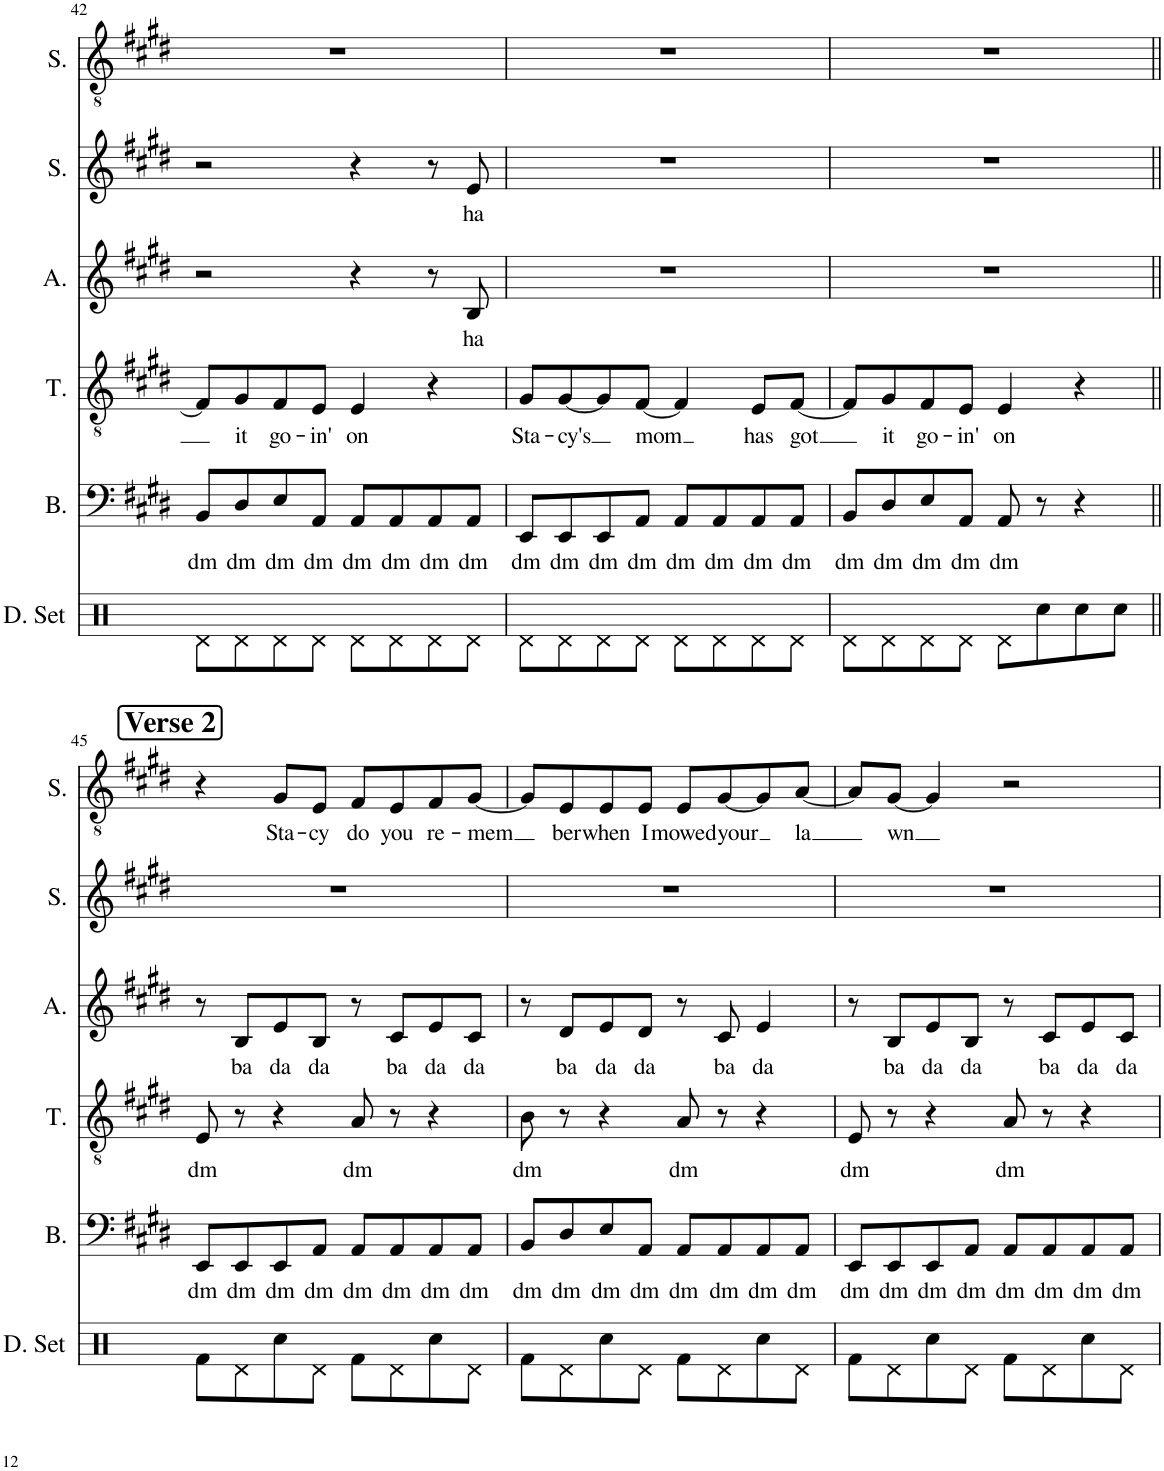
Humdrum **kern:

**kern	**kern	**text	**kern	**text	**kern	**text	**kern	**text	**kern	**text
*part6	*part5	*part5	*part4	*part4	*part3	*part3	*part2	*part2	*part1	*part1
*staff6	*staff5	*staff5	*staff4	*staff4	*staff3	*staff3	*staff2	*staff2	*staff1	*staff1
*I"Drumset	*I"Bass	*	*I"Tenor	*	*I"Alto	*	*I"Soprano	*	*I"Solo	*
*I'D. Set	*I'B.	*	*I'T.	*	*I'A.	*	*I'S.	*	*I'S.	*
!!LO:PB:g=z
*clefX	*clefF4	*	*clefGv2	*	*clefG2	*	*clefG2	*	*clefGv2	*
*k[]	*k[f#c#g#d#]	*	*k[f#c#g#d#]	*	*k[f#c#g#d#]	*	*k[f#c#g#d#]	*	*k[f#c#g#d#]	*
*M4/4	*M4/4	*	*M4/4	*	*M4/4	*	*M4/4	*	*M4/4	*
=42	=42	=42	=42	=42	=42	=42	=42	=42	=42	=42
!	!	!LO:LY:b	!	!	!	!	!	!	!	!
8Rd\L	8BB/L	dm	8F#/L]	.	2r	.	2r	.	1r	.
!	!	!LO:LY:b	!	!LO:LY:b	!	!	!	!	!	!
8Rd\	8D#/	dm	8G#/	it	.	.	.	.	.	.
!	!	!LO:LY:b	!	!LO:LY:b	!	!	!	!	!	!
8Rd\	8E/	dm	8F#/	go-	.	.	.	.	.	.
!	!	!LO:LY:b	!	!LO:LY:b	!	!	!	!	!	!
8Rd\J	8AA/J	dm	8E/J	-in'	.	.	.	.	.	.
!	!	!LO:LY:b	!	!LO:LY:b	!	!	!	!	!	!
8Rd\L	8AA/L	dm	4E/	on	4r	.	4r	.	.	.
!	!	!LO:LY:b	!	!	!	!	!	!	!	!
8Rd\	8AA/	dm	.	.	.	.	.	.	.	.
!	!	!LO:LY:b	!	!	!	!	!	!	!	!
8Rd\	8AA/	dm	4r	.	8r	.	8r	.	.	.
!	!	!LO:LY:b	!	!	!	!LO:LY:b	!	!LO:LY:b	!	!
8Rd\J	8AA/J	dm	.	.	8B/	ha	8e/	ha	.	.
=43	=43	=43	=43	=43	=43	=43	=43	=43	=43	=43
!	!	!LO:LY:b	!	!LO:LY:b	!	!	!	!	!	!
8Rd\L	8EE/L	dm	8G#/L	Sta-	1r	.	1r	.	1r	.
!	!	!LO:LY:b	!	!LO:LY:b	!	!	!	!	!	!
8Rd\	8EE/	dm	[8G#/	-cy's	.	.	.	.	.	.
!	!	!LO:LY:b	!	!	!	!	!	!	!	!
8Rd\	8EE/	dm	8G#/]	.	.	.	.	.	.	.
!	!	!LO:LY:b	!	!LO:LY:b	!	!	!	!	!	!
8Rd\J	8AA/J	dm	[8F#/J	mom	.	.	.	.	.	.
!	!	!LO:LY:b	!	!	!	!	!	!	!	!
8Rd\L	8AA/L	dm	4F#/]	.	.	.	.	.	.	.
!	!	!LO:LY:b	!	!	!	!	!	!	!	!
8Rd\	8AA/	dm	.	.	.	.	.	.	.	.
!	!	!LO:LY:b	!	!LO:LY:b	!	!	!	!	!	!
8Rd\	8AA/	dm	8E/L	has	.	.	.	.	.	.
!	!	!LO:LY:b	!	!LO:LY:b	!	!	!	!	!	!
8Rd\J	8AA/J	dm	[8F#/J	got	.	.	.	.	.	.
=44	=44	=44	=44	=44	=44	=44	=44	=44	=44	=44
!	!	!LO:LY:b	!	!	!	!	!	!	!	!
8Rd\L	8BB/L	dm	8F#/L]	.	1r	.	1r	.	1r	.
!	!	!LO:LY:b	!	!LO:LY:b	!	!	!	!	!	!
8Rd\	8D#/	dm	8G#/	it	.	.	.	.	.	.
!	!	!LO:LY:b	!	!LO:LY:b	!	!	!	!	!	!
8Rd\	8E/	dm	8F#/	go-	.	.	.	.	.	.
!	!	!LO:LY:b	!	!LO:LY:b	!	!	!	!	!	!
8Rd\J	8AA/J	dm	8E/J	-in'	.	.	.	.	.	.
!	!	!LO:LY:b	!	!LO:LY:b	!	!	!	!	!	!
8Rd\L	8AA/	dm	4E/	on	.	.	.	.	.	.
8Rcc\	8r	.	.	.	.	.	.	.	.	.
8Rcc\	4r	.	4r	.	.	.	.	.	.	.
8Rcc\J	.	.	.	.	.	.	.	.	.	.
!!LO:LB:g=z
!!LO:REH:place=s1:a:B:cj:fs=14:t=Verse 2
=45||	=45||	=45||	=45||	=45||	=45||	=45||	=45||	=45||	=45||	=45||
!	!	!LO:LY:b	!	!LO:LY:b	!	!	!	!	!	!
8Rf\L	8EE/L	dm	8E/	dm	8r	.	1r	.	4r	.
!	!	!LO:LY:b	!	!	!	!LO:LY:b	!	!	!	!
8Rd\	8EE/	dm	8r	.	8B/L	ba	.	.	.	.
!	!	!LO:LY:b	!	!	!	!LO:LY:b	!	!	!	!LO:LY:b
8Rcc\	8EE/	dm	4r	.	8e/	da	.	.	8G#/L	Sta-
!	!	!LO:LY:b	!	!	!	!LO:LY:b	!	!	!	!LO:LY:b
8Rd\J	8AA/J	dm	.	.	8B/J	da	.	.	8E/J	-cy
!	!	!LO:LY:b	!	!LO:LY:b	!	!	!	!	!	!LO:LY:b
8Rf\L	8AA/L	dm	8A/	dm	8r	.	.	.	8F#/L	do
!	!	!LO:LY:b	!	!	!	!LO:LY:b	!	!	!	!LO:LY:b
8Rd\	8AA/	dm	8r	.	8c#/L	ba	.	.	8E/	you
!	!	!LO:LY:b	!	!	!	!LO:LY:b	!	!	!	!LO:LY:b
8Rcc\	8AA/	dm	4r	.	8e/	da	.	.	8F#/	re-
!	!	!LO:LY:b	!	!	!	!LO:LY:b	!	!	!	!LO:LY:b
8Rd\J	8AA/J	dm	.	.	8c#/J	da	.	.	[8G#/J	-mem
=46	=46	=46	=46	=46	=46	=46	=46	=46	=46	=46
!	!	!LO:LY:b	!	!LO:LY:b	!	!	!	!	!	!
8Rf\L	8BB/L	dm	8B\	dm	8r	.	1r	.	8G#/L]	.
!	!	!LO:LY:b	!	!	!	!LO:LY:b	!	!	!	!LO:LY:b
8Rd\	8D#/	dm	8r	.	8d#/L	ba	.	.	8E/	ber
!	!	!LO:LY:b	!	!	!	!LO:LY:b	!	!	!	!LO:LY:b
8Rcc\	8E/	dm	4r	.	8e/	da	.	.	8E/	when
!	!	!LO:LY:b	!	!	!	!LO:LY:b	!	!	!	!LO:LY:b
8Rd\J	8AA/J	dm	.	.	8d#/J	da	.	.	8E/J	I
!	!	!LO:LY:b	!	!LO:LY:b	!	!	!	!	!	!LO:LY:b
8Rf\L	8AA/L	dm	8A/	dm	8r	.	.	.	8E/L	mowed
!	!	!LO:LY:b	!	!	!	!LO:LY:b	!	!	!	!LO:LY:b
8Rd\	8AA/	dm	8r	.	8c#/	ba	.	.	[8G#/	your
!	!	!LO:LY:b	!	!	!	!LO:LY:b	!	!	!	!
8Rcc\	8AA/	dm	4r	.	4e/	da	.	.	8G#/]	.
!	!	!LO:LY:b	!	!	!	!	!	!	!	!LO:LY:b
8Rd\J	8AA/J	dm	.	.	.	.	.	.	[8A/J	la
=47	=47	=47	=47	=47	=47	=47	=47	=47	=47	=47
!	!	!LO:LY:b	!	!LO:LY:b	!	!	!	!	!	!
8Rf\L	8EE/L	dm	8E/	dm	8r	.	1r	.	8A/L]	.
!	!	!LO:LY:b	!	!	!	!LO:LY:b	!	!	!	!LO:LY:b
8Rd\	8EE/	dm	8r	.	8B/L	ba	.	.	[8G#/J	wn
!	!	!LO:LY:b	!	!	!	!LO:LY:b	!	!	!	!
8Rcc\	8EE/	dm	4r	.	8e/	da	.	.	4G#/]	.
!	!	!LO:LY:b	!	!	!	!LO:LY:b	!	!	!	!
8Rd\J	8AA/J	dm	.	.	8B/J	da	.	.	.	.
!	!	!LO:LY:b	!	!LO:LY:b	!	!	!	!	!	!
8Rf\L	8AA/L	dm	8A/	dm	8r	.	.	.	2r	.
!	!	!LO:LY:b	!	!	!	!LO:LY:b	!	!	!	!
8Rd\	8AA/	dm	8r	.	8c#/L	ba	.	.	.	.
!	!	!LO:LY:b	!	!	!	!LO:LY:b	!	!	!	!
8Rcc\	8AA/	dm	4r	.	8e/	da	.	.	.	.
!	!	!LO:LY:b	!	!	!	!LO:LY:b	!	!	!	!
8Rd\J	8AA/J	dm	.	.	8c#/J	da	.	.	.	.
=	=	=	=	=	=	=	=	=	=	=
*-	*-	*-	*-	*-	*-	*-	*-	*-	*-	*-
